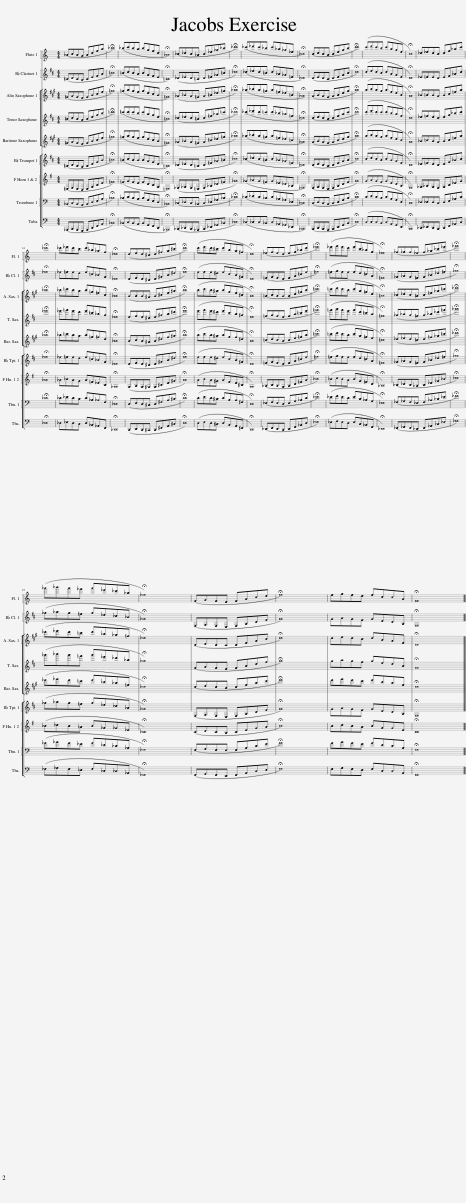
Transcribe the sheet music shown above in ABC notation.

X:1
%%score 1 2 [ 3 4 5 ] [ 6 7 8 9 ]
L:1/8
M:4/4
I:linebreak $
K:C
V:1 treble
V:2 treble transpose=-2
V:3 treble transpose=-9
V:4 treble transpose=-14
V:5 treble transpose=-21
V:6 treble transpose=-2
V:7 treble transpose=-7
V:8 bass
V:9 bass
V:1
 (_BcBA Bdfa | !fermata!_b8) | (_bc'ba bgfd | !fermata!_B8) | (_c_dc_B c_e_g_b | %5
 !fermata!_c'8) | (_c'_d'c'_b c'_a_g_e | !fermata!_c8) | (cdcB cegb | !fermata!c'8) | %10
 (c'd'c'b c'age | !fermata!c8) | _d_edc df_ac' |$ !fermata!_d'8 | _d'_e'd'c' d'_b_af | %15
 !fermata!_d8 | (ded^c d^fa^c' | !fermata!d'8) | (d'e'd'^c' d'ba^f | !fermata!d8) | %20
 (_efed eg_bd' | !fermata!_e'8) | (_e'f'e'd' e'c'_bg | !fermata!_e8) | (_f_gf_e f_a_c'_e' | %25
 !fermata!_f'8) |$ (_f'_g'f'_e' f'_d'_c'_a | !fermata!_f8) | (FGFE FAce | !fermata!f8) | %30
 fgfe fdcA | !fermata!F8 |] %32
V:2
[K:D] (=CDCB, CEGB | !fermata!=c8) | (=cdcB cAGE | !fermata!=C8) | (_D_ED=C D=F_A=c | %5
 !fermata!_d8) | (_d_ed=c d_B_A=F | !fermata!_D8) | (DEDC DFAc | !fermata!d8) | %10
 (dedc dBAF | !fermata!D8) | _E=FED EG_Bd |$ !fermata!_e8 | _e=fed e=c_BG | %15
 !fermata!_E8 | (EFE^D E^GB^d | !fermata!e8) | (efe^d ecB^G | !fermata!E8) | %20
 (=FGFE FA=ce | !fermata!=f8) | (=fgfe fd=cA | !fermata!=F8) | (_G_AG=F G_B_d=f | %25
 !fermata!_g8) |$ (_g_ag=f g_e_d_B | !fermata!_G8) | (G,A,G,F, G,B,DF | !fermata!G8) | %30
 GAGF GEDB, | !fermata!G,8 |] %32
V:3
[K:A] (=GAGF GBdf | !fermata!=g8) | (=gagf gedB | !fermata!=G8) | (_A_BA=G A=c_e=g | %5
 !fermata!_a8) | (_a_ba=g a=f_e=c | !fermata!_A8) | (ABAG Aceg | !fermata!a8) | %10
 (abag afec | !fermata!A8) | _B=cBA Bd=fa |$ !fermata!_b8 | _b=c'ba b=g=fd | %15
 !fermata!_B8 | (BcB^A B^df^a | !fermata!b8) | (bc'b^a bgf^d | !fermata!B8) | %20
 (=cdcB ce=gb | !fermata!=c'8) | (=c'd'c'b c'a=ge | !fermata!=c8) | (_d_ed=c d=f_a=c' | %25
 !fermata!_d'8) |$ (_d'_e'd'=c' d'_b_a=f | !fermata!_d8) | (DEDC DFAc | !fermata!d8) | %30
 dedc dBAF | !fermata!D8 |] %32
V:4
[K:D] (=cdcB cegb | !fermata!=c'8) | (=c'd'c'b c'age | !fermata!=c8) | (_d_ed=c d=f_a=c' | %5
 !fermata!_d'8) | (_d'_e'd'=c' d'_b_a=f | !fermata!_d8) | (dedc dfac' | !fermata!d'8) | %10
 (d'e'd'c' d'baf | !fermata!d8) | _e=fed eg_bd' |$ !fermata!_e'8 | _e'=f'e'd' e'=c'_bg | %15
 !fermata!_e8 | (efe^d e^gb^d' | !fermata!e'8) | (e'f'e'^d' e'c'b^g | !fermata!e8) | %20
 (=fgfe fa=c'e' | !fermata!=f'8) | (=f'g'f'e' f'd'=c'a | !fermata!=f8) | (_g_ag=f g_b_d'=f' | %25
 !fermata!_g'8) |$ (_g'_a'g'=f' g'_e'_d'_b | !fermata!_g8) | (GAGF GBdf | !fermata!g8) | %30
 gagf gedB | !fermata!G8 |] %32
V:5
[K:A] (=GAGF GBdf | !fermata!=g8) | (=gagf gedB | !fermata!=G8) | (_A_BA=G A=c_e=g | %5
 !fermata!_a8) | (_a_ba=g a=f_e=c | !fermata!_A8) | (ABAG Aceg | !fermata!a8) | %10
 (abag afec | !fermata!A8) | _B=cBA Bd=fa |$ !fermata!_b8 | _b=c'ba b=g=fd | %15
 !fermata!_B8 | (BcB^A B^df^a | !fermata!b8) | (bc'b^a bgf^d | !fermata!B8) | %20
 (=cdcB ce=gb | !fermata!=c'8) | (=c'd'c'b c'a=ge | !fermata!=c8) | (_d_ed=c d=f_a=c' | %25
 !fermata!_d'8) |$ (_d'_e'd'=c' d'_b_a=f | !fermata!_d8) | (dedc dfac' | !fermata!d'8) | %30
 d'e'd'c' d'baf | !fermata!d8 |] %32
V:6
[K:D] (=CDCB, CEGB | !fermata!=c8) | (=cdcB cAGE | !fermata!=C8) | (_D_ED=C D=F_A=c | %5
 !fermata!_d8) | (_d_ed=c d_B_A=F | !fermata!_D8) | (DEDC DFAc | !fermata!d8) | %10
 (dedc dBAF | !fermata!D8) | _E=FED EG_Bd |$ !fermata!_e8 | _e=fed e=c_BG | %15
 !fermata!_E8 | (EFE^D E^GB^d | !fermata!e8) | (efe^d ecB^G | !fermata!E8) | %20
 (=FGFE FA=ce | !fermata!=f8) | (=fgfe fd=cA | !fermata!=F8) | (_G_AG=F G_B_d=f | %25
 !fermata!_g8) |$ (_g_ag=f g_e_d_B | !fermata!_G8) | (G,A,G,F, G,B,DF | !fermata!G8) | %30
 GAGF GEDB, | !fermata!G,8 |] %32
V:7
[K:G] (=F,G,F,E, F,A,CE | !fermata!=F8) | (=FGFE FDCA, | !fermata!=F,8) | (_G,_A,G,=F, G,_B,_D=F | %5
 !fermata!_G8) | (_G_AG=F G_E_D_B, | !fermata!_G,8) | (G,A,G,F, G,B,DF | !fermata!G8) | %10
 (GAGF GEDB, | !fermata!G,8) | _A,_B,A,G, A,C_EG |$ !fermata!_A8 | _A_BAG A=F_EC | %15
 !fermata!_A,8 | (A,B,A,^G, A,^CE^G | !fermata!A8) | (ABA^G AFE^C | !fermata!A,8) | %20
 (_B,CB,A, B,D=FA | !fermata!_B8) | (_BcBA BG=FD | !fermata!_B,8) | (_C_DC_B, C_E_G_B | %25
 !fermata!_c8) |$ (_c_dc_B c_A_G_E | !fermata!_C8) | (CDCB, CEGB | !fermata!c8) | %30
 cdcB cAGE | !fermata!C8 |] %32
V:8
 (_B,,C,B,,A,, B,,D,F,A, | !fermata!_B,8) | (_B,CB,A, B,G,F,D, | !fermata!_B,,8) | (_C,_D,C,_B,, C,_E,_G,_B, | %5
 !fermata!_C8) | (_C_DC_B, C_A,_G,_E, | !fermata!_C,8) | (C,D,C,B,, C,E,G,B, | !fermata!C8) | %10
 (CDCB, CA,G,E, | !fermata!C,8) | _D,_E,D,C, D,F,_A,C |$ !fermata!_D8 | _D_EDC D_B,_A,F, | %15
 !fermata!_D,8 | (D,E,D,^C, D,^F,A,^C | !fermata!D8) | (DED^C DB,A,^F, | !fermata!D,8) | %20
 (_E,F,E,D, E,G,_B,D | !fermata!_E8) | (_EFED EC_B,G, | !fermata!_E,8) | (_F,_G,F,_E, F,_A,_C_E | %25
 !fermata!_F8) |$ (_F_GF_E F_D_C_A, | !fermata!_F,8) | (F,G,F,E, F,A,CE | !fermata!F8) | %30
 FGFE FDCA, | !fermata!F,8 |] %32
V:9
 (_B,,,C,,B,,,A,,, B,,,D,,F,,A,, | !fermata!_B,,8) | (_B,,C,B,,A,, B,,G,,F,,D,, | !fermata!_B,,,8) | (_C,,_D,,C,,_B,,, C,,_E,,_G,,_B,, | %5
 !fermata!_C,8) | (_C,_D,C,_B,, C,_A,,_G,,_E,, | !fermata!_C,,8) | (C,,D,,C,,B,,, C,,E,,G,,B,, | !fermata!C,8) | %10
 (C,D,C,B,, C,A,,G,,E,, | !fermata!C,,8) | _D,,_E,,D,,C,, D,,F,,_A,,C, |$ !fermata!_D,8 | _D,_E,D,C, D,_B,,_A,,F,, | %15
 !fermata!_D,,8 | (D,,E,,D,,^C,, D,,^F,,A,,^C, | !fermata!D,8) | (D,E,D,^C, D,B,,A,,^F,, | !fermata!D,,8) | %20
 (_E,,F,,E,,D,, E,,G,,_B,,D, | !fermata!_E,8) | (_E,F,E,D, E,C,_B,,G,, | !fermata!_E,,8) | (_F,,_G,,F,,_E,, F,,_A,,_C,_E, | %25
 !fermata!_F,8) |$ (_F,_G,F,_E, F,_D,_C,_A,, | !fermata!_F,,8) | (F,,G,,F,,E,, F,,A,,C,E, | !fermata!F,8) | %30
 F,G,F,E, F,D,C,A,, | !fermata!F,,8 |] %32
